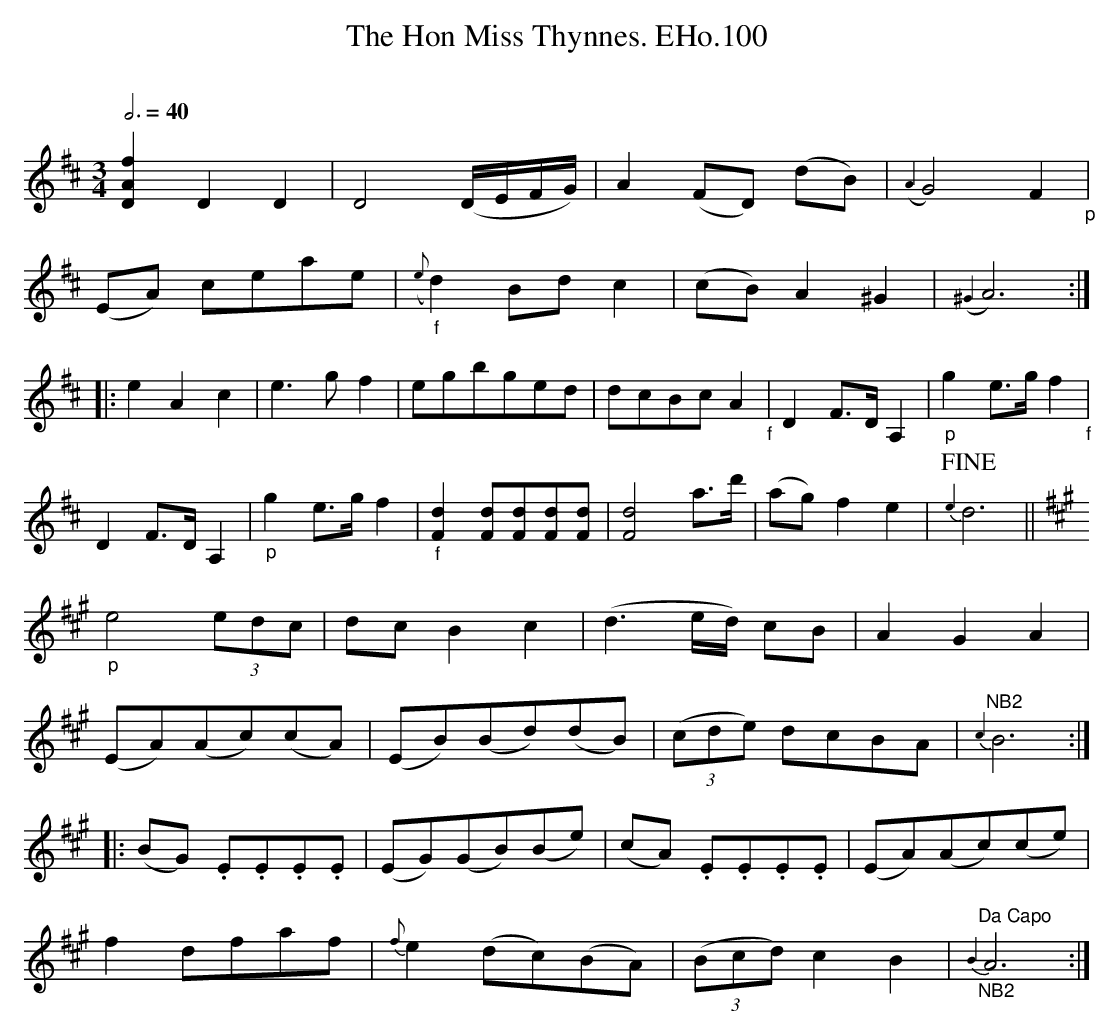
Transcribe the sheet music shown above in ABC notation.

X:1
T:Hon Miss Thynnes. EHo.100, The
M:3/4
L:1/8
Q:3/4=40
O:
K:D
[D2A2f2]D2D2 | D4 (D/E/F/G/) | A2(FD) (dB) | {(A2}G4) F2 "_p" |
(EA) ceae | "_f"{(e}d2) Bd c2 | (cB)A2^G2 | {(^G2}A6) :|
|: e2A2c2 | e3gf2 | egbged | dcBc A2 "_f" | D2F>D A,2 | "_p"g2e>g f2 "_f"|
D2F>DA,2 | "_p"g2e>gf2 | "_f" [F2d2][Fd][Fd][Fd][Fd] | [F4d4] a>d' | (ag)f2e2 | {e2}!fine!d6 ||
[K:A]"_p"e4 (3edc | dc B2c2 | (d3e/d/) cB | A2G2A2 |
(EA)(Ac)(cA) |(EB)(Bd)(dB) | (3(cde) dcBA | {c2}"NB2"B6 :|
|: (BG) .E.E.E.E | (EG)(GB)(Be) | (cA) .E.E.E.E | (EA)(Ac)(ce) |
f2dfaf | {f}e2 (dc)(BA) | (3(Bcd) c2B2 | {B2}"_NB2""Da Capo"A6 :|
